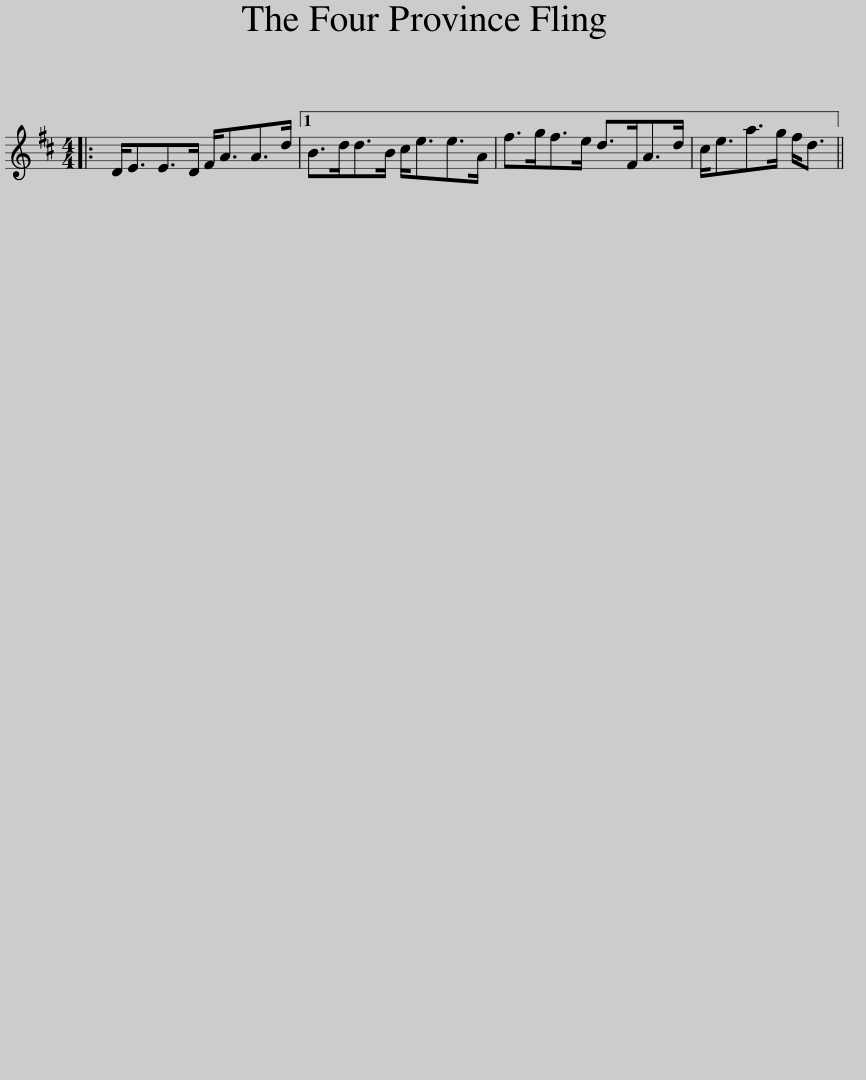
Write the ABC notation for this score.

X:1
L:1/8
M:4/4
I:linebreak $
K:D
V:1 treble
V:1
|: D<EE>D F<AA>d |1 B>dd>B c<ee>A | f>gf>e d>FA>d | c<ea>g f<d || %4
